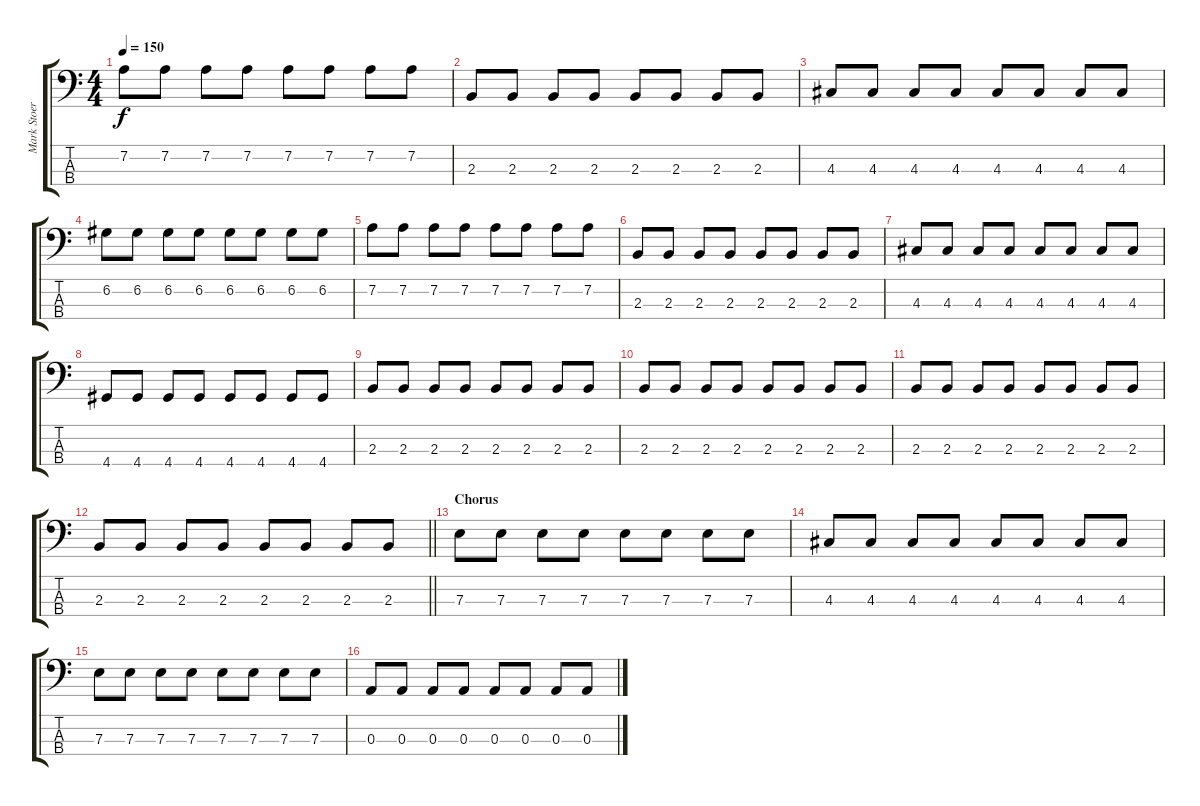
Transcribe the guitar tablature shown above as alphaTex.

\track ("Mark Stoermer (Bass)" "Mark Stoer") {instrument electricbasspick}
\staff {score tabs}
\tuning (G2 D2 A1 E1) {hide}
\ts (4 4)
\tempo 150
\clef f4
\ks c
7.2.8{dy f} 7.2.8 7.2.8 7.2.8 7.2.8 7.2.8 7.2.8 7.2.8 |
2.3.8 2.3.8 2.3.8 2.3.8 2.3.8 2.3.8 2.3.8 2.3.8 |
4.3.8 4.3.8 4.3.8 4.3.8 4.3.8 4.3.8 4.3.8 4.3.8 |
6.2.8 6.2.8 6.2.8 6.2.8 6.2.8 6.2.8 6.2.8 6.2.8 |
7.2.8 7.2.8 7.2.8 7.2.8 7.2.8 7.2.8 7.2.8 7.2.8 |
2.3.8 2.3.8 2.3.8 2.3.8 2.3.8 2.3.8 2.3.8 2.3.8 |
4.3.8 4.3.8 4.3.8 4.3.8 4.3.8 4.3.8 4.3.8 4.3.8 |
4.4.8 4.4.8 4.4.8 4.4.8 4.4.8 4.4.8 4.4.8 4.4.8 |
2.3.8 2.3.8 2.3.8 2.3.8 2.3.8 2.3.8 2.3.8 2.3.8 |
2.3.8 2.3.8 2.3.8 2.3.8 2.3.8 2.3.8 2.3.8 2.3.8 |
2.3.8 2.3.8 2.3.8 2.3.8 2.3.8 2.3.8 2.3.8 2.3.8 |
\barLineRight lightlight
2.3.8 2.3.8 2.3.8 2.3.8 2.3.8 2.3.8 2.3.8 2.3.8 |
\section ("" "Chorus")
7.3.8 7.3.8 7.3.8 7.3.8 7.3.8 7.3.8 7.3.8 7.3.8 |
4.3.8 4.3.8 4.3.8 4.3.8 4.3.8 4.3.8 4.3.8 4.3.8 |
7.3.8 7.3.8 7.3.8 7.3.8 7.3.8 7.3.8 7.3.8 7.3.8 |
0.3.8 0.3.8 0.3.8 0.3.8 0.3.8 0.3.8 0.3.8 0.3.8
